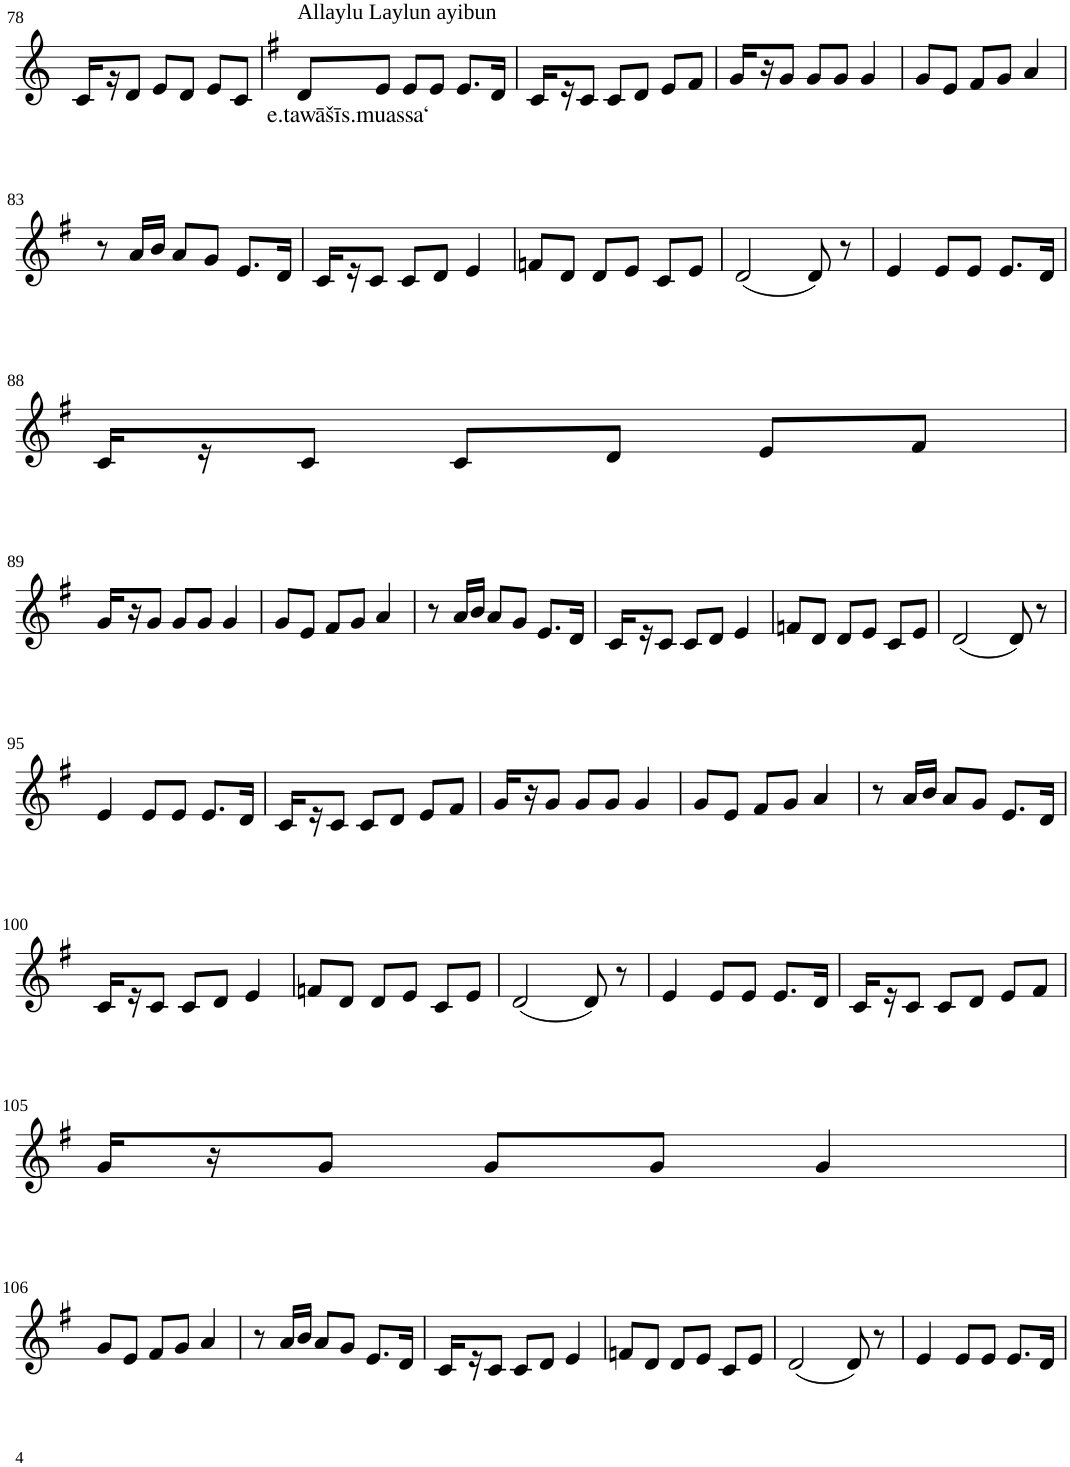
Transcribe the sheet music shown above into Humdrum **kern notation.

**kern	**text
*part1	*part1
*staff1	*staff1
*I"Violin	*
!!LO:PB:g=z
*clefG2	*
*k[]	*
*M3/4	*
=78	=78
16c/LL	.
16r	.
8d/J	.
8e/L	.
8d/J	.
8e/L	.
8c/J	.
=79	=79
*k[f#]	*
*G:	*
!LO:TX:a:t=Allaylu Laylun ayibun	!
!	!LO:LY:b
8d/L	e.tawāšī
!	!LO:LY:b
8e/J	s.muassa‘
8e/L	.
8e/J	.
8.e/L	.
16d/Jk	.
=80	=80
16c/LL	.
16r	.
8c/J	.
8c/L	.
8d/J	.
8e/L	.
8f#/J	.
=81	=81
16g/LL	.
16r	.
8g/J	.
8g/L	.
8g/J	.
4g/	.
=82	=82
8g/L	.
8e/J	.
8f#/L	.
8g/J	.
4a/	.
!!LO:LB:g=z
=83	=83
8r	.
16a/LL	.
16b/JJ	.
8a/L	.
8g/J	.
8.e/L	.
16d/Jk	.
=84	=84
16c/LL	.
16r	.
8c/J	.
8c/L	.
8d/J	.
4e/	.
=85	=85
8fn/L	.
8d/J	.
8d/L	.
8e/J	.
8c/L	.
8e/J	.
=86	=86
(2d/	.
8d/)	.
8r	.
=87	=87
4e/	.
8e/L	.
8e/J	.
8.e/L	.
16d/Jk	.
!!LO:LB:g=z
=88	=88
16c/LL	.
16r	.
8c/J	.
8c/L	.
8d/J	.
8e/L	.
8f#/J	.
!!LO:LB:g=z
=89	=89
16g/LL	.
16r	.
8g/J	.
8g/L	.
8g/J	.
4g/	.
=90	=90
8g/L	.
8e/J	.
8f#/L	.
8g/J	.
4a/	.
=91	=91
8r	.
16a/LL	.
16b/JJ	.
8a/L	.
8g/J	.
8.e/L	.
16d/Jk	.
=92	=92
16c/LL	.
16r	.
8c/J	.
8c/L	.
8d/J	.
4e/	.
=93	=93
8fn/L	.
8d/J	.
8d/L	.
8e/J	.
8c/L	.
8e/J	.
=94	=94
(2d/	.
8d/)	.
8r	.
!!LO:LB:g=z
=95	=95
4e/	.
8e/L	.
8e/J	.
8.e/L	.
16d/Jk	.
=96	=96
16c/LL	.
16r	.
8c/J	.
8c/L	.
8d/J	.
8e/L	.
8f#/J	.
=97	=97
16g/LL	.
16r	.
8g/J	.
8g/L	.
8g/J	.
4g/	.
=98	=98
8g/L	.
8e/J	.
8f#/L	.
8g/J	.
4a/	.
=99	=99
8r	.
16a/LL	.
16b/JJ	.
8a/L	.
8g/J	.
8.e/L	.
16d/Jk	.
!!LO:LB:g=z
=100	=100
16c/LL	.
16r	.
8c/J	.
8c/L	.
8d/J	.
4e/	.
=101	=101
8fn/L	.
8d/J	.
8d/L	.
8e/J	.
8c/L	.
8e/J	.
=102	=102
(2d/	.
8d/)	.
8r	.
=103	=103
4e/	.
8e/L	.
8e/J	.
8.e/L	.
16d/Jk	.
=104	=104
16c/LL	.
16r	.
8c/J	.
8c/L	.
8d/J	.
8e/L	.
8f#/J	.
!!LO:LB:g=z
=105	=105
16g/LL	.
16r	.
8g/J	.
8g/L	.
8g/J	.
4g/	.
!!LO:LB:g=z
=106	=106
8g/L	.
8e/J	.
8f#/L	.
8g/J	.
4a/	.
=107	=107
8r	.
16a/LL	.
16b/JJ	.
8a/L	.
8g/J	.
8.e/L	.
16d/Jk	.
=108	=108
16c/LL	.
16r	.
8c/J	.
8c/L	.
8d/J	.
4e/	.
=109	=109
8fn/L	.
8d/J	.
8d/L	.
8e/J	.
8c/L	.
8e/J	.
=110	=110
(2d/	.
8d/)	.
8r	.
=111	=111
4e/	.
8e/L	.
8e/J	.
8.e/L	.
16d/Jk	.
=	=
*-	*-
